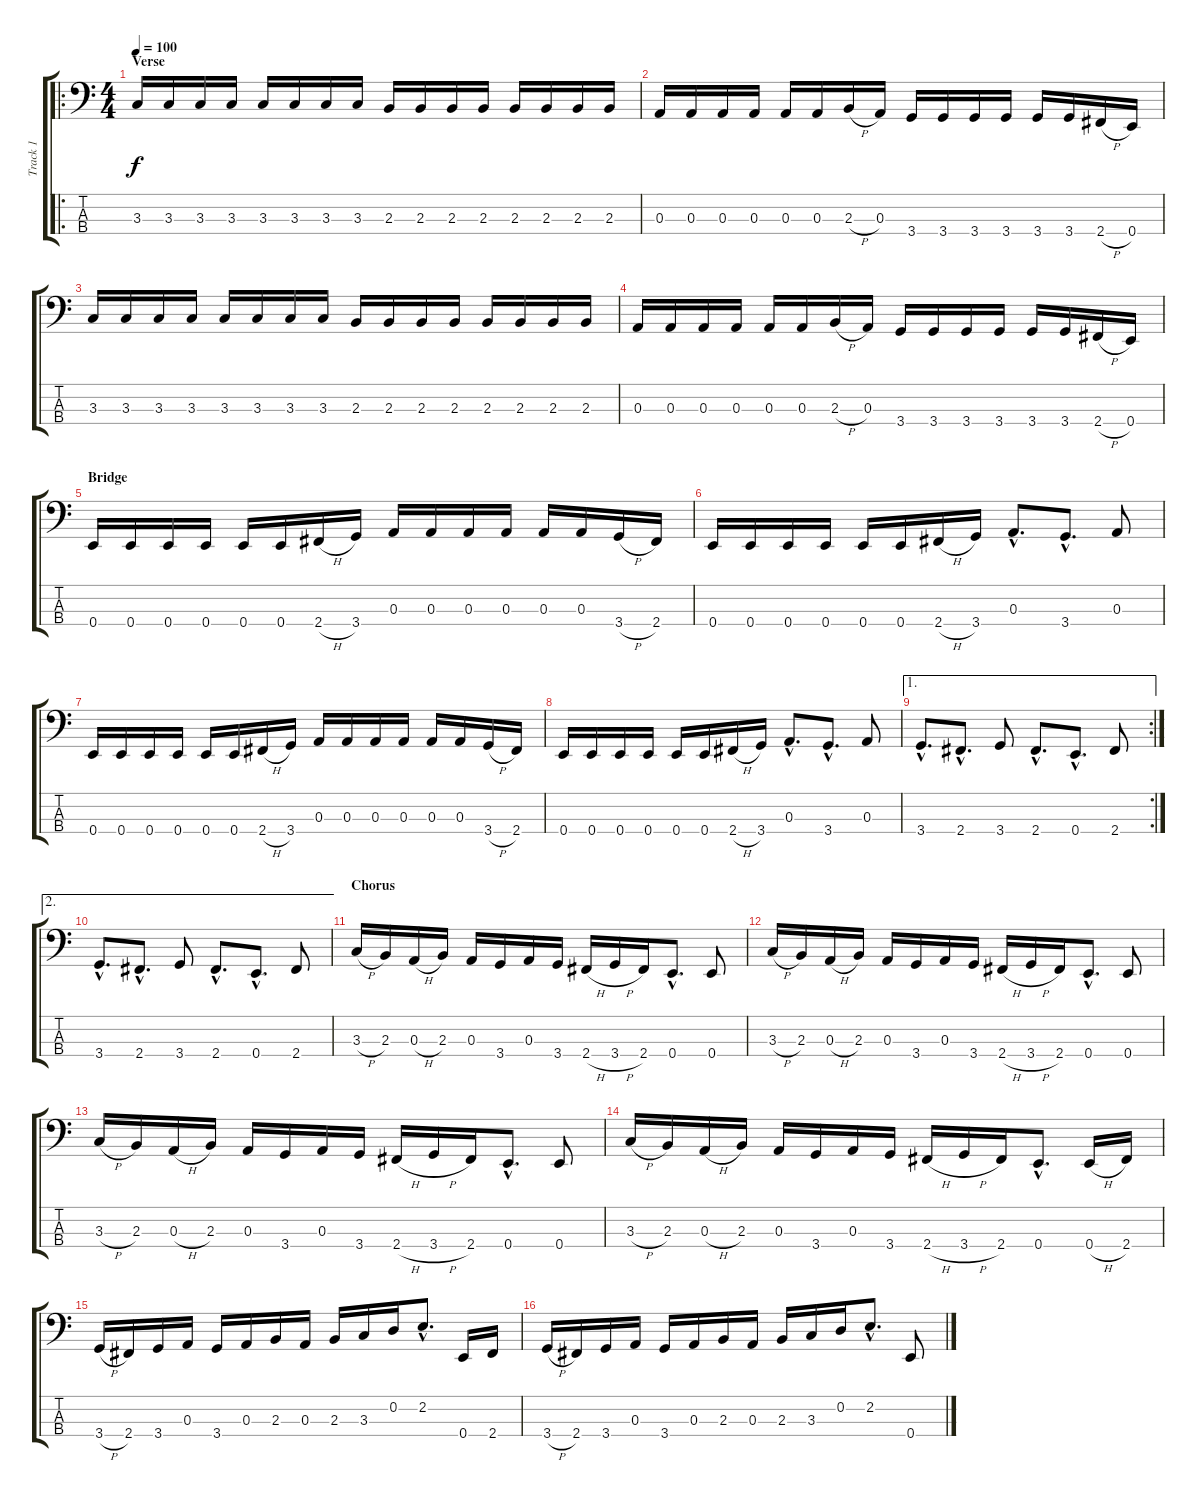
\track ("Track 1" "Track 1") {instrument electricbassfinger}
\staff {score tabs}
\tuning (G2 D2 A1 E1) {hide}
\ro
\ts (4 4)
\section ("" "Verse")
\tempo 100
\clef f4
\ks c
3.3.16{dy f instrument electricbassfinger} 3.3.16 3.3.16 3.3.16 3.3.16 3.3.16 3.3.16 3.3.16 2.3.16 2.3.16 2.3.16 2.3.16 2.3.16 2.3.16 2.3.16 2.3.16 |
0.3.16 0.3.16 0.3.16 0.3.16 0.3.16 0.3.16 2.3{h}.16 0.3.16 3.4.16 3.4.16 3.4.16 3.4.16 3.4.16 3.4.16 2.4{h}.16 0.4.16 |
3.3.16 3.3.16 3.3.16 3.3.16 3.3.16 3.3.16 3.3.16 3.3.16 2.3.16 2.3.16 2.3.16 2.3.16 2.3.16 2.3.16 2.3.16 2.3.16 |
0.3.16 0.3.16 0.3.16 0.3.16 0.3.16 0.3.16 2.3{h}.16 0.3.16 3.4.16 3.4.16 3.4.16 3.4.16 3.4.16 3.4.16 2.4{h}.16 0.4.16 |
\section ("" "Bridge")
0.4.16 0.4.16 0.4.16 0.4.16 0.4.16 0.4.16 2.4{h}.16 3.4.16 0.3.16 0.3.16 0.3.16 0.3.16 0.3.16 0.3.16 3.4{h}.16 2.4.16 |
0.4.16 0.4.16 0.4.16 0.4.16 0.4.16 0.4.16 2.4{h}.16 3.4.16 0.3{hac}.8{d} 3.4{hac}.8{d} 0.3.8 |
0.4.16 0.4.16 0.4.16 0.4.16 0.4.16 0.4.16 2.4{h}.16 3.4.16 0.3.16 0.3.16 0.3.16 0.3.16 0.3.16 0.3.16 3.4{h}.16 2.4.16 |
0.4.16 0.4.16 0.4.16 0.4.16 0.4.16 0.4.16 2.4{h}.16 3.4.16 0.3{hac}.8{d} 3.4{hac}.8{d} 0.3.8 |
\ae 1
\rc 2
3.4{hac}.8{d} 2.4{hac}.8{d} 3.4.8 2.4{hac}.8{d} 0.4{hac}.8{d} 2.4.8 |
\ae 2
3.4{hac}.8{d} 2.4{hac}.8{d} 3.4.8 2.4{hac}.8{d} 0.4{hac}.8{d} 2.4.8 |
\section ("" "Chorus")
3.3{h}.16 2.3.16 0.3{h}.16 2.3.16 0.3.16 3.4.16 0.3.16 3.4.16 2.4{h}.16 3.4{h}.16 2.4.16 0.4{hac}.8{d} 0.4.8 |
3.3{h}.16 2.3.16 0.3{h}.16 2.3.16 0.3.16 3.4.16 0.3.16 3.4.16 2.4{h}.16 3.4{h}.16 2.4.16 0.4{hac}.8{d} 0.4.8 |
3.3{h}.16 2.3.16 0.3{h}.16 2.3.16 0.3.16 3.4.16 0.3.16 3.4.16 2.4{h}.16 3.4{h}.16 2.4.16 0.4{hac}.8{d} 0.4.8 |
3.3{h}.16 2.3.16 0.3{h}.16 2.3.16 0.3.16 3.4.16 0.3.16 3.4.16 2.4{h}.16 3.4{h}.16 2.4.16 0.4{hac}.8{d} 0.4{h}.16 2.4.16 |
3.4{h}.16 2.4.16 3.4.16 0.3.16 3.4.16 0.3.16 2.3.16 0.3.16 2.3.16 3.3.16 0.2.16 2.2{hac}.8{d} 0.4.16 2.4.16 |
3.4{h}.16 2.4.16 3.4.16 0.3.16 3.4.16 0.3.16 2.3.16 0.3.16 2.3.16 3.3.16 0.2.16 2.2{hac}.8{d} 0.4.8
